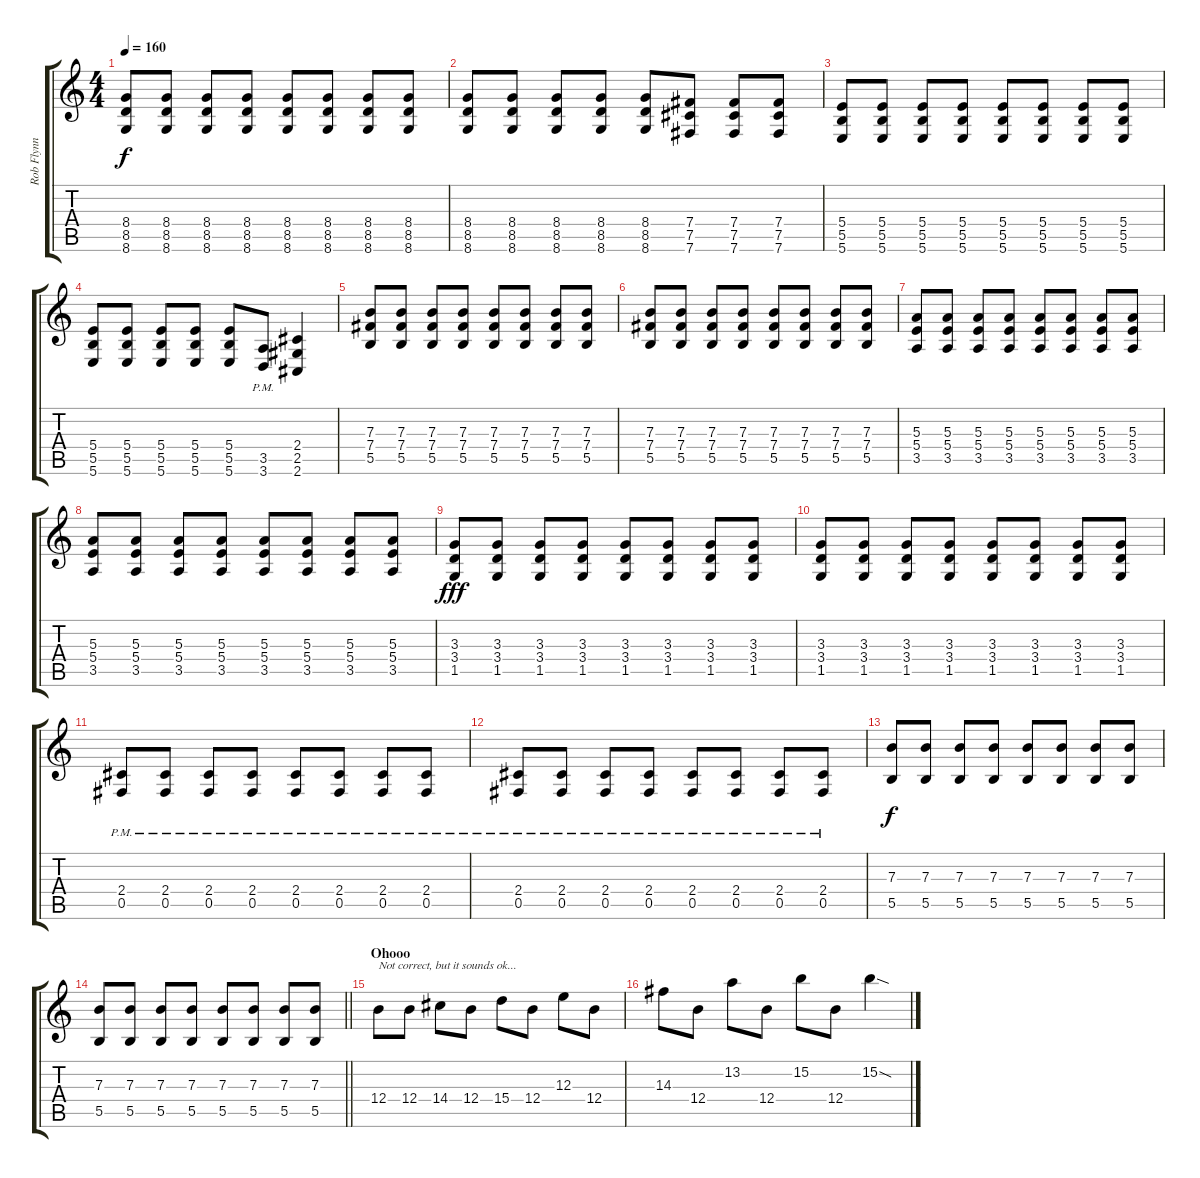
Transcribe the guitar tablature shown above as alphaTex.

\track ("Rob Flynn" "Rob Flynn") {instrument distortionguitar}
\staff {score tabs}
\tuning (Db4 Ab3 E3 B2 Gb2 B1) {hide}
\ts (4 4)
\tempo 160
\clef g2
\ks c
(8.4 8.5 8.6).8{dy f} (8.4 8.5 8.6).8 (8.4 8.5 8.6).8 (8.4 8.5 8.6).8 (8.4 8.5 8.6).8 (8.4 8.5 8.6).8 (8.4 8.5 8.6).8 (8.4 8.5 8.6).8 |
(8.4 8.5 8.6).8 (8.4 8.5 8.6).8 (8.4 8.5 8.6).8 (8.4 8.5 8.6).8 (8.4 8.5 8.6).8 (7.4 7.5 7.6).8 (7.4 7.5 7.6).8 (7.4 7.5 7.6).8 |
(5.4 5.5 5.6).8 (5.4 5.5 5.6).8 (5.4 5.5 5.6).8 (5.4 5.5 5.6).8 (5.4 5.5 5.6).8 (5.4 5.5 5.6).8 (5.4 5.5 5.6).8 (5.4 5.5 5.6).8 |
(5.4 5.5 5.6).8 (5.4 5.5 5.6).8 (5.4 5.5 5.6).8 (5.4 5.5 5.6).8 (5.4 5.5 5.6).8 (3.5{pm} 3.6{pm}).8 (2.4 2.5 2.6).4 |
(7.3 7.4 5.5).8 (7.3 7.4 5.5).8 (7.3 7.4 5.5).8 (7.3 7.4 5.5).8 (7.3 7.4 5.5).8 (7.3 7.4 5.5).8 (7.3 7.4 5.5).8 (7.3 7.4 5.5).8 |
(7.3 7.4 5.5).8 (7.3 7.4 5.5).8 (7.3 7.4 5.5).8 (7.3 7.4 5.5).8 (7.3 7.4 5.5).8 (7.3 7.4 5.5).8 (7.3 7.4 5.5).8 (7.3 7.4 5.5).8 |
(5.3 5.4 3.5).8 (5.3 5.4 3.5).8 (5.3 5.4 3.5).8 (5.3 5.4 3.5).8 (5.3 5.4 3.5).8 (5.3 5.4 3.5).8 (5.3 5.4 3.5).8 (5.3 5.4 3.5).8 |
(5.3 5.4 3.5).8 (5.3 5.4 3.5).8 (5.3 5.4 3.5).8 (5.3 5.4 3.5).8 (5.3 5.4 3.5).8 (5.3 5.4 3.5).8 (5.3 5.4 3.5).8 (5.3 5.4 3.5).8 |
(3.3 3.4 1.5).8{dy fff} (3.3 3.4 1.5).8 (3.3 3.4 1.5).8 (3.3 3.4 1.5).8 (3.3 3.4 1.5).8 (3.3 3.4 1.5).8 (3.3 3.4 1.5).8 (3.3 3.4 1.5).8 |
(3.3 3.4 1.5).8 (3.3 3.4 1.5).8 (3.3 3.4 1.5).8 (3.3 3.4 1.5).8 (3.3 3.4 1.5).8 (3.3 3.4 1.5).8 (3.3 3.4 1.5).8 (3.3 3.4 1.5).8 |
(2.4{pm} 0.5{pm}).8 (2.4{pm} 0.5{pm}).8 (2.4{pm} 0.5{pm}).8 (2.4{pm} 0.5{pm}).8 (2.4{pm} 0.5{pm}).8 (2.4{pm} 0.5{pm}).8 (2.4{pm} 0.5{pm}).8 (2.4{pm} 0.5{pm}).8 |
(2.4{pm} 0.5{pm}).8 (2.4{pm} 0.5{pm}).8 (2.4{pm} 0.5{pm}).8 (2.4{pm} 0.5{pm}).8 (2.4{pm} 0.5{pm}).8 (2.4{pm} 0.5{pm}).8 (2.4{pm} 0.5{pm}).8 (2.4{pm} 0.5{pm}).8 |
(7.3 5.5).8{dy f} (7.3 5.5).8 (7.3 5.5).8 (7.3 5.5).8 (7.3 5.5).8 (7.3 5.5).8 (7.3 5.5).8 (7.3 5.5).8 |
\barLineRight lightlight
(7.3 5.5).8 (7.3 5.5).8 (7.3 5.5).8 (7.3 5.5).8 (7.3 5.5).8 (7.3 5.5).8 (7.3 5.5).8 (7.3 5.5).8 |
\section ("" "Ohooo")
12.4.8{txt "Not correct, but it sounds ok..."} 12.4.8 14.4.8 12.4.8 15.4.8 12.4.8 12.3.8 12.4.8 |
14.3.8 12.4.8 13.2.8 12.4.8 15.2.8 12.4.8 15.2{sod}.4
